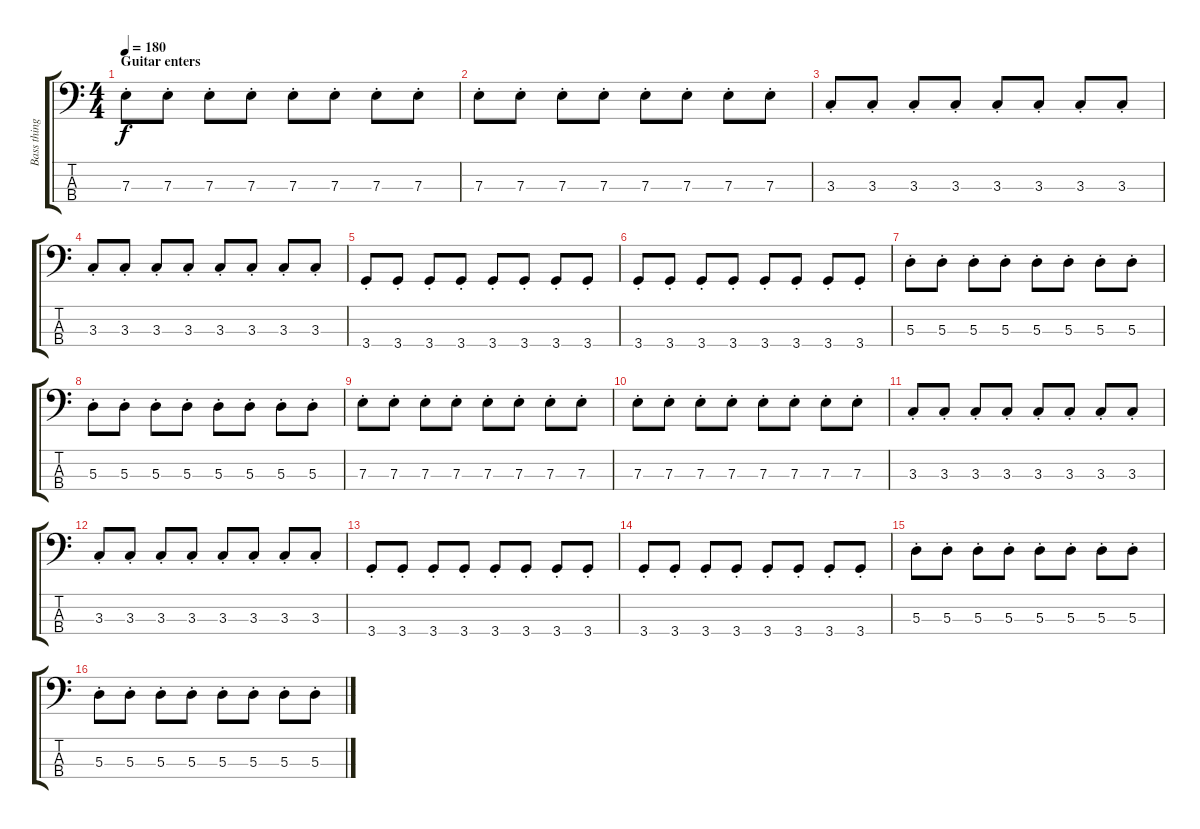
\track ("Bass thingy" "Bass thing") {instrument electricguitarmuted}
\staff {score tabs}
\tuning (G2 D2 A1 E1) {hide}
\ts (4 4)
\section ("" "Guitar enters")
\tempo 180
\clef f4
\ks c
7.3{st}.8{dy f} 7.3{st}.8 7.3{st}.8 7.3{st}.8 7.3{st}.8 7.3{st}.8 7.3{st}.8 7.3{st}.8 |
7.3{st}.8 7.3{st}.8 7.3{st}.8 7.3{st}.8 7.3{st}.8 7.3{st}.8 7.3{st}.8 7.3{st}.8 |
3.3{st}.8 3.3{st}.8 3.3{st}.8 3.3{st}.8 3.3{st}.8 3.3{st}.8 3.3{st}.8 3.3{st}.8 |
3.3{st}.8 3.3{st}.8 3.3{st}.8 3.3{st}.8 3.3{st}.8 3.3{st}.8 3.3{st}.8 3.3{st}.8 |
3.4{st}.8 3.4{st}.8 3.4{st}.8 3.4{st}.8 3.4{st}.8 3.4{st}.8 3.4{st}.8 3.4{st}.8 |
3.4{st}.8 3.4{st}.8 3.4{st}.8 3.4{st}.8 3.4{st}.8 3.4{st}.8 3.4{st}.8 3.4{st}.8 |
5.3{st}.8 5.3{st}.8 5.3{st}.8 5.3{st}.8 5.3{st}.8 5.3{st}.8 5.3{st}.8 5.3{st}.8 |
5.3{st}.8 5.3{st}.8 5.3{st}.8 5.3{st}.8 5.3{st}.8 5.3{st}.8 5.3{st}.8 5.3{st}.8 |
7.3{st}.8 7.3{st}.8 7.3{st}.8 7.3{st}.8 7.3{st}.8 7.3{st}.8 7.3{st}.8 7.3{st}.8 |
7.3{st}.8 7.3{st}.8 7.3{st}.8 7.3{st}.8 7.3{st}.8 7.3{st}.8 7.3{st}.8 7.3{st}.8 |
3.3{st}.8 3.3{st}.8 3.3{st}.8 3.3{st}.8 3.3{st}.8 3.3{st}.8 3.3{st}.8 3.3{st}.8 |
3.3{st}.8 3.3{st}.8 3.3{st}.8 3.3{st}.8 3.3{st}.8 3.3{st}.8 3.3{st}.8 3.3{st}.8 |
3.4{st}.8 3.4{st}.8 3.4{st}.8 3.4{st}.8 3.4{st}.8 3.4{st}.8 3.4{st}.8 3.4{st}.8 |
3.4{st}.8 3.4{st}.8 3.4{st}.8 3.4{st}.8 3.4{st}.8 3.4{st}.8 3.4{st}.8 3.4{st}.8 |
5.3{st}.8 5.3{st}.8 5.3{st}.8 5.3{st}.8 5.3{st}.8 5.3{st}.8 5.3{st}.8 5.3{st}.8 |
5.3{st}.8 5.3{st}.8 5.3{st}.8 5.3{st}.8 5.3{st}.8 5.3{st}.8 5.3{st}.8 5.3{st}.8
